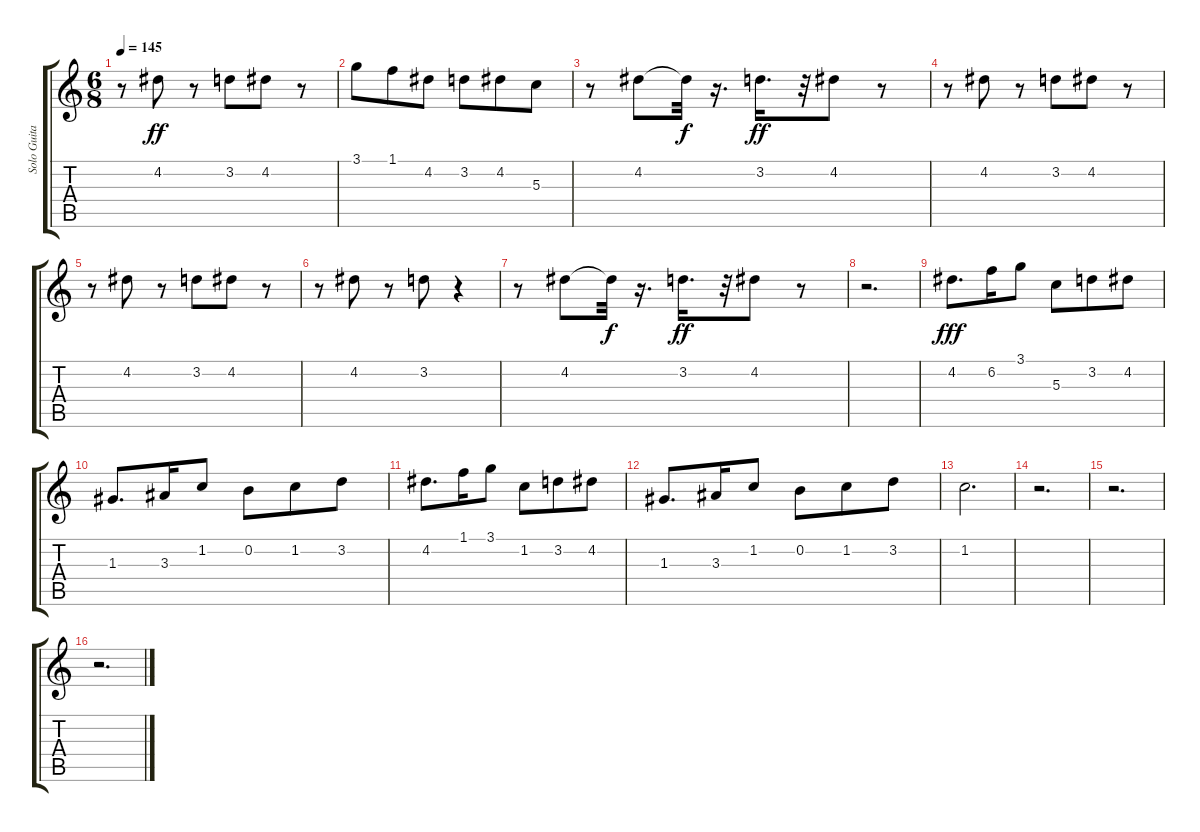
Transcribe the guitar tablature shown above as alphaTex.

\track ("Solo Guitar2" "Solo Guita") {instrument distortionguitar}
\staff {score tabs}
\tuning (E4 B3 G3 D3 A2 E2) {hide}
\ts (6 8)
\tempo 145
\clef g2
\ks c
r.8{dy ff} 4.2.8 r.8 3.2.8 4.2.8 r.8 |
3.1.8 1.1.8 4.2.8 3.2.8 4.2.8 5.3.8 |
r.8 4.2.8 4.2{t}.32{dy f} r.16{d} 3.2.16{d dy ff} r.32 4.2.8 r.8 |
r.8 4.2.8 r.8 3.2.8 4.2.8 r.8 |
r.8 4.2.8 r.8 3.2.8 4.2.8 r.8 |
r.8 4.2.8 r.8 3.2.8 r.4 |
r.8 4.2.8 4.2{t}.32{dy f} r.16{d} 3.2.16{d dy ff} r.32 4.2.8 r.8 |
r.2{d} |
4.2.8{d dy fff} 6.2.16 3.1.8 5.3.8 3.2.8 4.2.8 |
1.3.8{d} 3.3.16 1.2.8 0.2.8 1.2.8 3.2.8 |
4.2.8{d} 1.1.16 3.1.8 1.2.8 3.2.8 4.2.8 |
1.3.8{d} 3.3.16 1.2.8 0.2.8 1.2.8 3.2.8 |
1.2.2{d} |
r.2{d} |
r.2{d} |
r.2{d}
